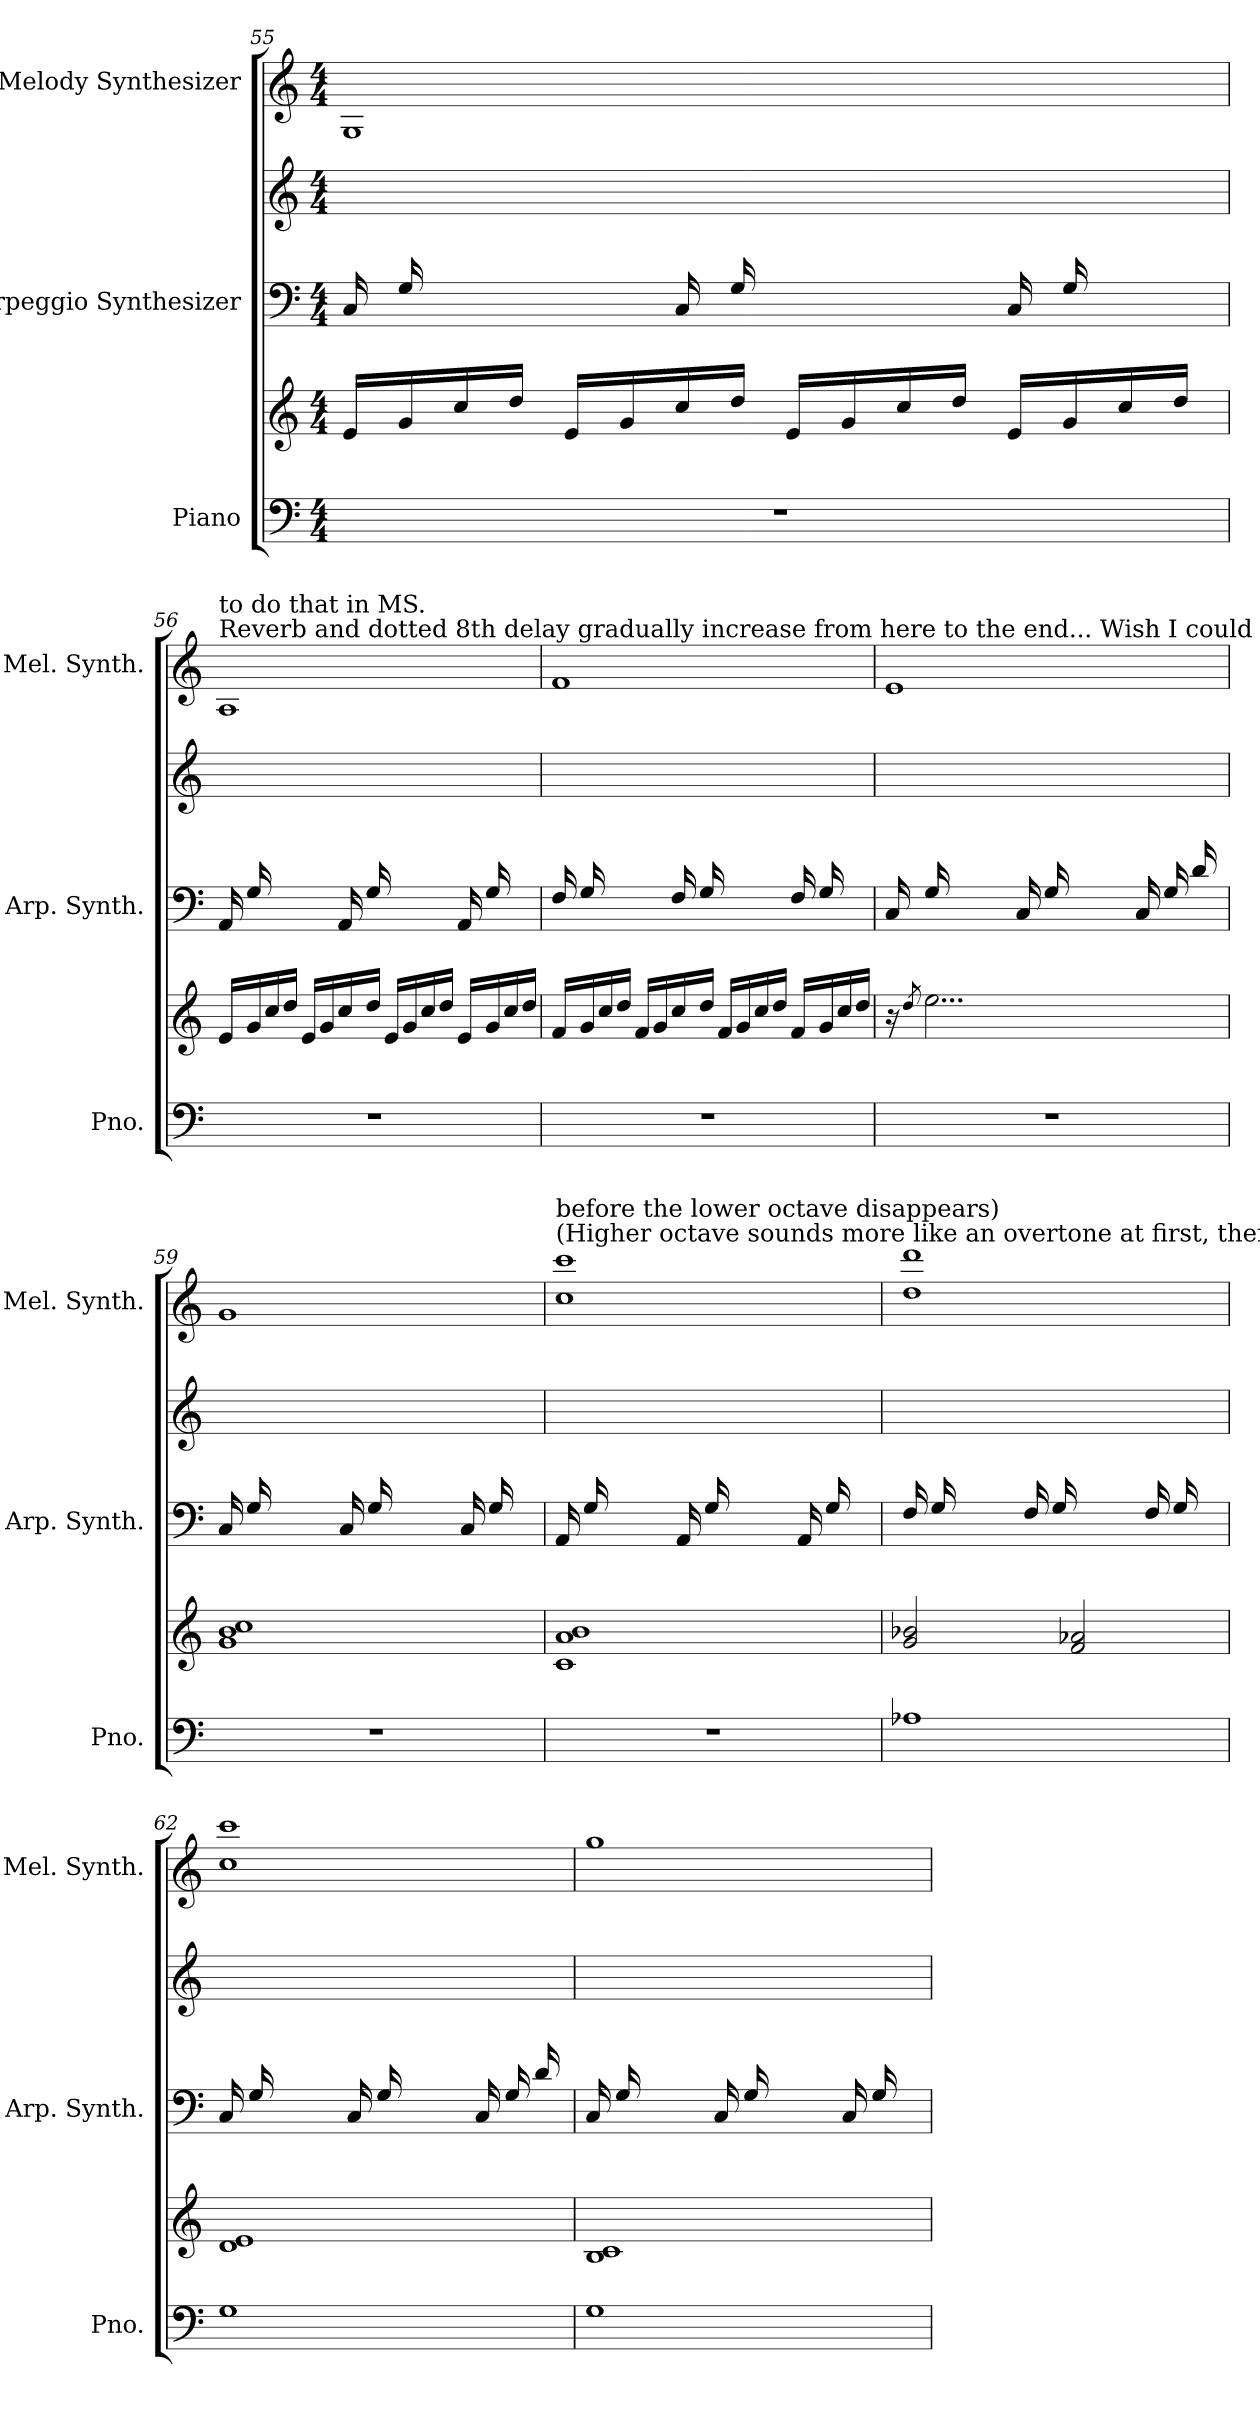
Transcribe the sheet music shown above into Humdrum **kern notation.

**kern	**kern	**kern	**kern	**kern
*part3	*part3	*part2	*part2	*part1
*staff5	*staff4	*staff3	*staff2	*staff1
*I"Piano	*	*I"Arpeggio Synthesizer	*	*I"Melody Synthesizer
*I'Pno.	*	*I'Arp. Synth.	*	*I'Mel. Synth.
*clefF4	*clefG2	*clefF4	*clefG2	*clefG2
*k[]	*k[]	*k[]	*k[]	*k[]
*M4/4	*M4/4	*M4/4	*M4/4	*M4/4
=55	=55	=55	=55	=55
*^	*	*^	*	*
1r	2.ryy	16e/LL	16C/LL	1ryy	8ryy	1G
.	.	16g/	16G/	.	.	.
.	.	16cc/	4ryy	.	16d\	.
.	.	16dd/JJ	.	.	16g\	.
.	.	16e/LL	.	.	16ee\	.
.	.	16g/	.	.	16gg\JJ	.
.	.	16cc/	16C/LL	.	8ryy	.
.	.	16dd/JJ	16G/	.	.	.
.	.	16e/LL	4ryy	.	16d\	.
.	.	16g/	.	.	16g\	.
.	.	16cc/	.	.	16ee\	.
.	.	16dd/JJ	.	.	16gg\JJ	.
.	4ryy	16e/LL	16C/LL	.	8ryy	.
.	.	16g/	16G/	.	.	.
.	.	16cc/	8ryy	.	16d\	.
.	.	16dd/JJ	.	.	16g\JJ	.
*v	*v	*	*	*	*	*
!!LO:LB:g=z
=56	=56	=56	=56	=56	=56
!	!	!	!	!	!LO:TX:a:t=Reverb and dotted 8th delay gradually increase from here to the end... Wish I could find some way
!	!	!	!	!	!LO:TX:t=to do that in MS.
1r	16e/LL	16AA/LL	1ryy	8ryy	1A
.	16g/	16G/	.	.	.
.	16cc/	4ryy	.	16d\	.
.	16dd/JJ	.	.	16a\	.
.	16e/LL	.	.	16ee\	.
.	16g/	.	.	16gg\JJ	.
.	16cc/	16AA/LL	.	8ryy	.
.	16dd/JJ	16G/	.	.	.
.	16e/LL	4ryy	.	16d\	.
.	16g/	.	.	16a\	.
.	16cc/	.	.	16ee\	.
.	16dd/JJ	.	.	16gg\JJ	.
.	16e/LL	16AA/LL	.	8ryy	.
.	16g/	16G/	.	.	.
.	16cc/	8ryy	.	16d\	.
.	16dd/JJ	.	.	16a\JJ	.
=57	=57	=57	=57	=57	=57
1r	16f/LL	16F/LL	1ryy	8ryy	1f
.	16g/	16G/	.	.	.
.	16cc/	4ryy	.	16d\	.
.	16dd/JJ	.	.	16g\	.
.	16f/LL	.	.	16dd\	.
.	16g/	.	.	16gg\JJ	.
.	16cc/	16F/LL	.	8ryy	.
.	16dd/JJ	16G/	.	.	.
.	16f/LL	4ryy	.	16d\	.
.	16g/	.	.	16g\	.
.	16cc/	.	.	16dd\	.
.	16dd/JJ	.	.	16gg\JJ	.
.	16f/LL	16F/LL	.	8ryy	.
.	16g/	16G/	.	.	.
.	16cc/	8ryy	.	16d\	.
.	16dd/JJ	.	.	16g\JJ	.
!!LO:LB:g=z
=58	=58	=58	=58	=58	=58
1r	16r	16C/LL	1ryy	8ryy	1e
.	8qdd/	.	.	.	.
.	2...ee\	16G/	.	.	.
.	.	4ryy	.	16d\	.
.	.	.	.	16g\	.
.	.	.	.	16ee\	.
.	.	.	.	16gg\JJ	.
.	.	16C/LL	.	8ryy	.
.	.	16G/	.	.	.
.	.	4ryy	.	16d\	.
.	.	.	.	16g\	.
.	.	.	.	16ee\	.
.	.	.	.	16gg\JJ	.
.	.	16C/LL	.	8.ryy	.
.	.	16G/	.	.	.
.	.	16d/	.	.	.
.	.	16ryy	.	16g\JJ	.
=59	=59	=59	=59	=59	=59
1r	1g 1b 1cc	16C/LL	1ryy	8ryy	1g
.	.	16G/	.	.	.
.	.	4ryy	.	16d\	.
.	.	.	.	16g\	.
.	.	.	.	16ee\	.
.	.	.	.	16gg\JJ	.
.	.	16C/LL	.	8ryy	.
.	.	16G/	.	.	.
.	.	4ryy	.	16d\	.
.	.	.	.	16g\	.
.	.	.	.	16ee\	.
.	.	.	.	16gg\JJ	.
.	.	16C/LL	.	8ryy	.
.	.	16G/	.	.	.
.	.	8ryy	.	16d\	.
.	.	.	.	16g\JJ	.
!!LO:PB:g=z
=60	=60	=60	=60	=60	=60
!	!	!	!	!	!LO:TX:a:t=(Higher octave sounds more like an overtone at first, then gradually becomes the "main" one
!	!	!	!	!	!LO:TX:a:t=before the lower octave disappears)
1r	1c 1a 1b	16AA/LL	1ryy	8ryy	1cc 1ccc
.	.	16G/	.	.	.
.	.	4ryy	.	16d\	.
.	.	.	.	16a\	.
.	.	.	.	16ee\	.
.	.	.	.	16gg\JJ	.
.	.	16AA/LL	.	8ryy	.
.	.	16G/	.	.	.
.	.	4ryy	.	16d\	.
.	.	.	.	16a\	.
.	.	.	.	16ee\	.
.	.	.	.	16gg\JJ	.
.	.	16AA/LL	.	8ryy	.
.	.	16G/	.	.	.
.	.	8ryy	.	16d\	.
.	.	.	.	16a\JJ	.
=61	=61	=61	=61	=61	=61
1A-X	2g/ 2b-X/	16F/LL	1ryy	8ryy	1dd 1ddd
.	.	16G/	.	.	.
.	.	4ryy	.	16d\	.
.	.	.	.	16g\	.
.	.	.	.	16dd\	.
.	.	.	.	16gg\JJ	.
.	.	16F/LL	.	8ryy	.
.	.	16G/	.	.	.
.	2f/ 2a-X/	4ryy	.	16d\	.
.	.	.	.	16g\	.
.	.	.	.	16dd\	.
.	.	.	.	16gg\JJ	.
.	.	16F/LL	.	8ryy	.
.	.	16G/	.	.	.
.	.	8ryy	.	16d\	.
.	.	.	.	16g\JJ	.
!!LO:LB:g=z
=62	=62	=62	=62	=62	=62
1G	1d 1e	16C/LL	1ryy	8ryy	1cc 1ccc
.	.	16G/	.	.	.
.	.	4ryy	.	16d\	.
.	.	.	.	16g\	.
.	.	.	.	16ee\	.
.	.	.	.	16gg\JJ	.
.	.	16C/LL	.	8ryy	.
.	.	16G/	.	.	.
.	.	4ryy	.	16d\	.
.	.	.	.	16g\	.
.	.	.	.	16ee\	.
.	.	.	.	16gg\JJ	.
.	.	16C/LL	.	8.ryy	.
.	.	16G/	.	.	.
.	.	16d/	.	.	.
.	.	16ryy	.	16g\JJ	.
=63	=63	=63	=63	=63	=63
1G	1B 1c	16C/LL	1ryy	8ryy	1gg
.	.	16G/	.	.	.
.	.	4ryy	.	16d\	.
.	.	.	.	16g\	.
.	.	.	.	16ee\	.
.	.	.	.	16gg\JJ	.
.	.	16C/LL	.	8ryy	.
.	.	16G/	.	.	.
.	.	4ryy	.	16d\	.
.	.	.	.	16g\	.
.	.	.	.	16ee\	.
.	.	.	.	16gg\JJ	.
.	.	16C/LL	.	8ryy	.
.	.	16G/	.	.	.
.	.	8ryy	.	16d\	.
.	.	.	.	16g\JJ	.
*	*	*v	*v	*	*
=	=	=	=	=
*-	*-	*-	*-	*-
